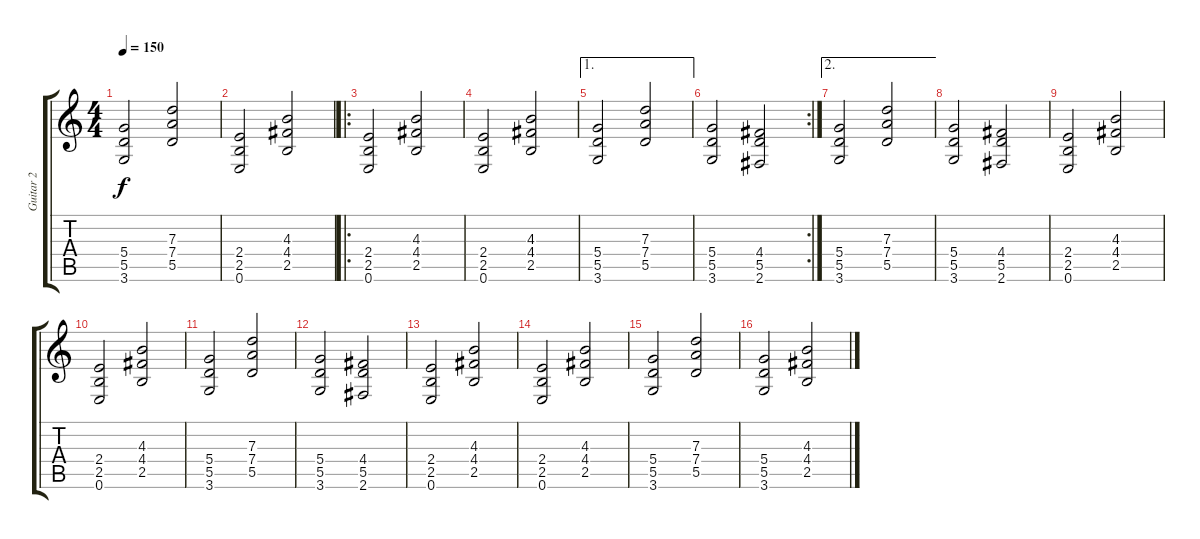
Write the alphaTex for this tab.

\track ("Guitar 2" "Guitar 2") {instrument distortionguitar}
\staff {score tabs}
\tuning (E4 B3 G3 D3 A2 E2) {hide}
\ts (4 4)
\tempo 150
\clef g2
\ks c
(5.4 5.5 3.6).2{dy f} (7.3 7.4 5.5).2 |
(2.4 2.5 0.6).2 (4.3 4.4 2.5).2 |
\ro
(2.4 2.5 0.6).2 (4.3 4.4 2.5).2 |
(2.4 2.5 0.6).2 (4.3 4.4 2.5).2 |
\ae 1
(5.4 5.5 3.6).2 (7.3 7.4 5.5).2 |
\rc 2
(5.4 5.5 3.6).2 (4.4 5.5 2.6).2 |
\ae 2
(5.4 5.5 3.6).2 (7.3 7.4 5.5).2 |
(5.4 5.5 3.6).2 (4.4 5.5 2.6).2 |
(2.4 2.5 0.6).2 (4.3 4.4 2.5).2 |
(2.4 2.5 0.6).2 (4.3 4.4 2.5).2 |
(5.4 5.5 3.6).2 (7.3 7.4 5.5).2 |
(5.4 5.5 3.6).2 (4.4 5.5 2.6).2 |
(2.4 2.5 0.6).2 (4.3 4.4 2.5).2 |
(2.4 2.5 0.6).2 (4.3 4.4 2.5).2 |
(5.4 5.5 3.6).2 (7.3 7.4 5.5).2 |
(5.4 5.5 3.6).2 (4.3 4.4 2.5).2
